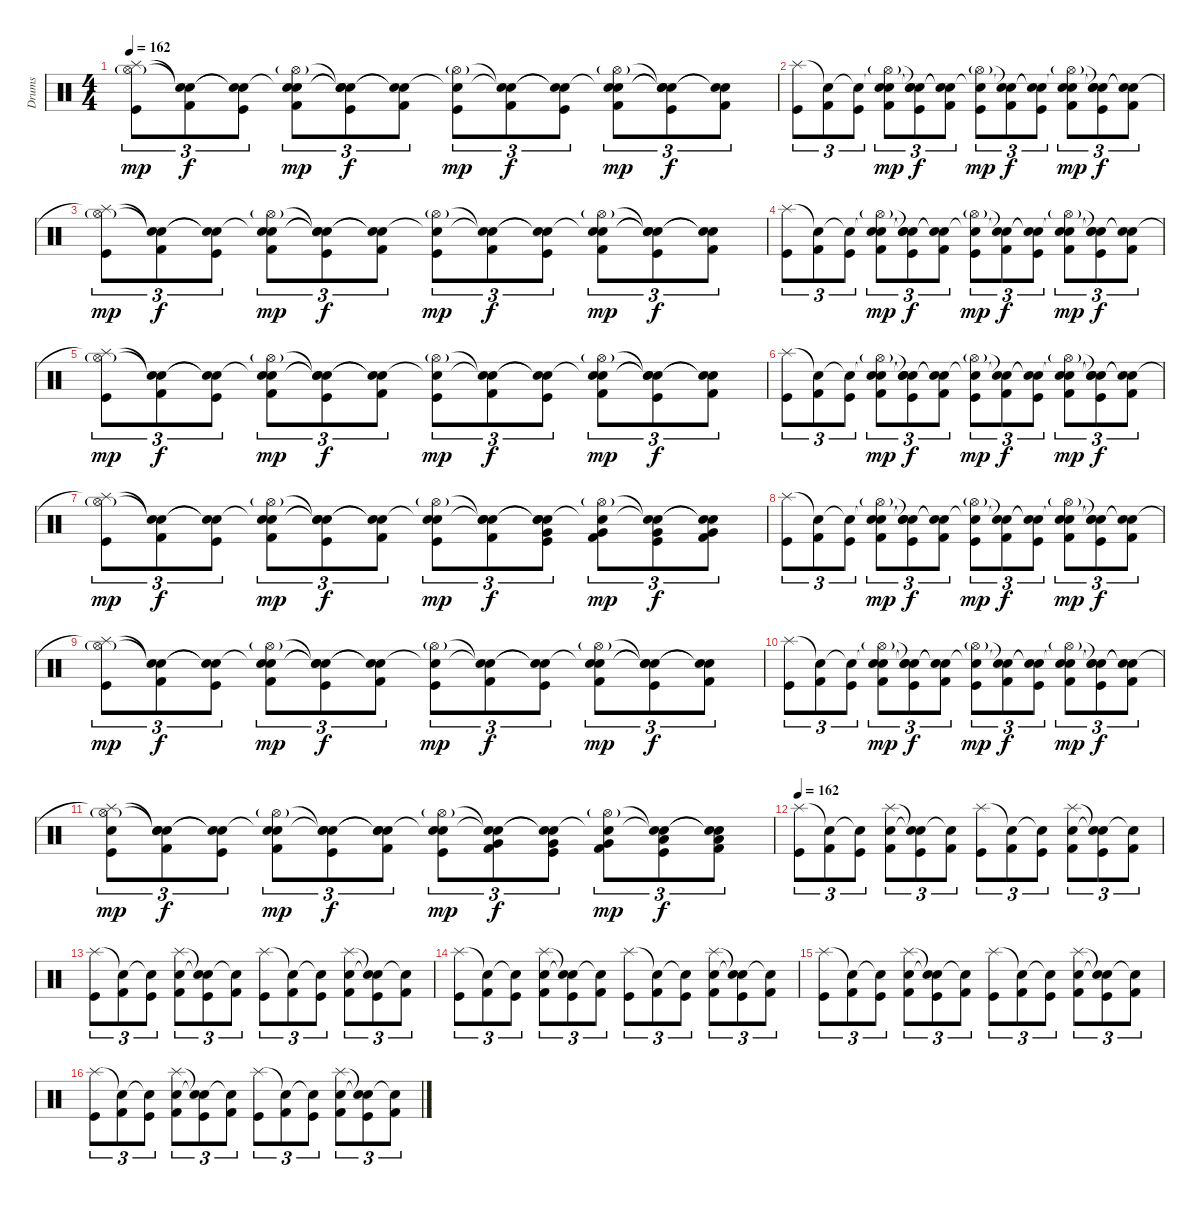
\track ("Drums" "Drums") {instrument percussion}
\staff {score}
\articulation defaults
\ts (4 4)
\tempo 162
\clef neutral
\ks c
("Splash (hit)"{t} "Hi-Hat (open)"{g} "Kick (hit)").8{tu (3 2) dy mp} ("Snare (hit)"{t} "Snare (hit)"{t} "Kick (hit) 2").8{tu (3 2) dy f} ("Snare (hit)"{t} "Snare (hit)"{t} "Kick (hit)").8{tu (3 2)} ("Snare (hit)"{t} "Hi-Hat (open)"{g} "Snare (hit) 2" "Kick (hit) 2").8{tu (3 2) dy mp} ("Snare (hit)"{t} "Snare (hit)"{t} "Snare (hit)"{t} "Kick (hit)").8{tu (3 2) dy f} ("Snare (hit)"{t} "Snare (hit)"{t} "Kick (hit) 2").8{tu (3 2)} ("Snare (hit)"{t} "Hi-Hat (open)"{g} "Kick (hit)").8{tu (3 2) dy mp} ("Snare (hit)"{t} "Snare (hit)"{t} "Kick (hit) 2").8{tu (3 2) dy f} ("Snare (hit)"{t} "Snare (hit)"{t} "Kick (hit)").8{tu (3 2)} ("Snare (hit)"{t} "Hi-Hat (open)"{g} "Snare (hit) 2" "Kick (hit) 2").8{tu (3 2) dy mp} ("Snare (hit)"{t} "Snare (hit)"{t} "Snare (hit)"{t} "Kick (hit)").8{tu (3 2) dy f} ("Snare (hit)"{t} "Snare (hit)"{t} "Kick (hit) 2").8{tu (3 2)} |
("Splash (hit)" "Kick (hit)").8{tu (3 2)} ("Snare (hit)"{t} "Kick (hit) 2").8{tu (3 2)} ("Snare (hit)"{t} "Kick (hit)").8{tu (3 2)} ("Snare (hit)"{t} "Hi-Hat (open)"{g} "Snare (hit) 2" "Kick (hit) 2").8{tu (3 2) dy mp} ("Snare (hit)"{t} "Snare (hit)"{t} "Snare (hit)"{t} "Kick (hit)").8{tu (3 2) dy f} ("Snare (hit)"{t} "Snare (hit)"{t} "Kick (hit) 2").8{tu (3 2)} ("Snare (hit)"{t} "Hi-Hat (open)"{g} "Kick (hit)").8{tu (3 2) dy mp} ("Snare (hit)"{t} "Snare (hit)"{t} "Kick (hit) 2").8{tu (3 2) dy f} ("Snare (hit)"{t} "Snare (hit)"{t} "Kick (hit)").8{tu (3 2)} ("Snare (hit)"{t} "Hi-Hat (open)"{g} "Snare (hit) 2" "Kick (hit) 2").8{tu (3 2) dy mp} ("Snare (hit)"{t} "Snare (hit)"{t} "Snare (hit)"{t} "Kick (hit)").8{tu (3 2) dy f} ("Snare (hit)"{t} "Snare (hit)"{t} "Kick (hit) 2").8{tu (3 2)} |
("Splash (hit)"{t} "Hi-Hat (open)"{g} "Kick (hit)").8{tu (3 2) dy mp} ("Snare (hit)"{t} "Snare (hit)"{t} "Kick (hit) 2").8{tu (3 2) dy f} ("Snare (hit)"{t} "Snare (hit)"{t} "Kick (hit)").8{tu (3 2)} ("Snare (hit)"{t} "Hi-Hat (open)"{g} "Snare (hit) 2" "Kick (hit) 2").8{tu (3 2) dy mp} ("Snare (hit)"{t} "Snare (hit)"{t} "Snare (hit)"{t} "Kick (hit)").8{tu (3 2) dy f} ("Snare (hit)"{t} "Snare (hit)"{t} "Kick (hit) 2").8{tu (3 2)} ("Snare (hit)"{t} "Hi-Hat (open)"{g} "Kick (hit)").8{tu (3 2) dy mp} ("Snare (hit)"{t} "Snare (hit)"{t} "Kick (hit) 2").8{tu (3 2) dy f} ("Snare (hit)"{t} "Snare (hit)"{t} "Kick (hit)").8{tu (3 2)} ("Snare (hit)"{t} "Hi-Hat (open)"{g} "Snare (hit) 2" "Kick (hit) 2").8{tu (3 2) dy mp} ("Snare (hit)"{t} "Snare (hit)"{t} "Snare (hit)"{t} "Kick (hit)").8{tu (3 2) dy f} ("Snare (hit)"{t} "Snare (hit)"{t} "Kick (hit) 2").8{tu (3 2)} |
("Splash (hit)" "Kick (hit)").8{tu (3 2)} ("Snare (hit)"{t} "Kick (hit) 2").8{tu (3 2)} ("Snare (hit)"{t} "Kick (hit)").8{tu (3 2)} ("Snare (hit)"{t} "Hi-Hat (open)"{g} "Snare (hit) 2" "Kick (hit) 2").8{tu (3 2) dy mp} ("Snare (hit)"{t} "Snare (hit)"{t} "Snare (hit)"{t} "Kick (hit)").8{tu (3 2) dy f} ("Snare (hit)"{t} "Snare (hit)"{t} "Kick (hit) 2").8{tu (3 2)} ("Snare (hit)"{t} "Hi-Hat (open)"{g} "Kick (hit)").8{tu (3 2) dy mp} ("Snare (hit)"{t} "Snare (hit)"{t} "Kick (hit) 2").8{tu (3 2) dy f} ("Snare (hit)"{t} "Snare (hit)"{t} "Kick (hit)").8{tu (3 2)} ("Snare (hit)"{t} "Hi-Hat (open)"{g} "Snare (hit) 2" "Kick (hit) 2").8{tu (3 2) dy mp} ("Snare (hit)"{t} "Snare (hit)"{t} "Snare (hit)"{t} "Kick (hit)").8{tu (3 2) dy f} ("Snare (hit)"{t} "Snare (hit)"{t} "Kick (hit) 2").8{tu (3 2)} |
("Splash (hit)"{t} "Hi-Hat (open)"{g} "Kick (hit)").8{tu (3 2) dy mp} ("Snare (hit)"{t} "Snare (hit)"{t} "Kick (hit) 2").8{tu (3 2) dy f} ("Snare (hit)"{t} "Snare (hit)"{t} "Kick (hit)").8{tu (3 2)} ("Snare (hit)"{t} "Hi-Hat (open)"{g} "Snare (hit) 2" "Kick (hit) 2").8{tu (3 2) dy mp} ("Snare (hit)"{t} "Snare (hit)"{t} "Snare (hit)"{t} "Kick (hit)").8{tu (3 2) dy f} ("Snare (hit)"{t} "Snare (hit)"{t} "Kick (hit) 2").8{tu (3 2)} ("Snare (hit)"{t} "Hi-Hat (open)"{g} "Kick (hit)").8{tu (3 2) dy mp} ("Snare (hit)"{t} "Snare (hit)"{t} "Kick (hit) 2").8{tu (3 2) dy f} ("Snare (hit)"{t} "Snare (hit)"{t} "Kick (hit)").8{tu (3 2)} ("Snare (hit)"{t} "Hi-Hat (open)"{g} "Snare (hit) 2" "Kick (hit) 2").8{tu (3 2) dy mp} ("Snare (hit)"{t} "Snare (hit)"{t} "Snare (hit)"{t} "Kick (hit)").8{tu (3 2) dy f} ("Snare (hit)"{t} "Snare (hit)"{t} "Kick (hit) 2").8{tu (3 2)} |
("Splash (hit)" "Kick (hit)").8{tu (3 2)} ("Snare (hit)"{t} "Kick (hit) 2").8{tu (3 2)} ("Snare (hit)"{t} "Kick (hit)").8{tu (3 2)} ("Snare (hit)"{t} "Hi-Hat (open)"{g} "Snare (hit) 2" "Kick (hit) 2").8{tu (3 2) dy mp} ("Snare (hit)"{t} "Snare (hit)"{t} "Snare (hit)"{t} "Kick (hit)").8{tu (3 2) dy f} ("Snare (hit)"{t} "Snare (hit)"{t} "Kick (hit) 2").8{tu (3 2)} ("Snare (hit)"{t} "Hi-Hat (open)"{g} "Kick (hit)").8{tu (3 2) dy mp} ("Snare (hit)"{t} "Snare (hit)"{t} "Kick (hit) 2").8{tu (3 2) dy f} ("Snare (hit)"{t} "Snare (hit)"{t} "Kick (hit)").8{tu (3 2)} ("Snare (hit)"{t} "Hi-Hat (open)"{g} "Snare (hit) 2" "Kick (hit) 2").8{tu (3 2) dy mp} ("Snare (hit)"{t} "Snare (hit)"{t} "Snare (hit)"{t} "Kick (hit)").8{tu (3 2) dy f} ("Snare (hit)"{t} "Snare (hit)"{t} "Kick (hit) 2").8{tu (3 2)} |
("Splash (hit)"{t} "Hi-Hat (open)"{g} "Kick (hit)").8{tu (3 2) dy mp} ("Snare (hit)"{t} "Snare (hit)"{t} "Kick (hit) 2").8{tu (3 2) dy f} ("Snare (hit)"{t} "Snare (hit)"{t} "Kick (hit)").8{tu (3 2)} ("Snare (hit)"{t} "Hi-Hat (open)"{g} "Snare (hit) 2" "Kick (hit) 2").8{tu (3 2) dy mp} ("Snare (hit)"{t} "Snare (hit)"{t} "Snare (hit)"{t} "Kick (hit)").8{tu (3 2) dy f} ("Snare (hit)"{t} "Snare (hit)"{t} "Kick (hit) 2").8{tu (3 2)} ("Snare (hit)"{t} "Hi-Hat (open)"{g} "Snare (hit) 2" "Kick (hit)").8{tu (3 2) dy mp} ("Snare (hit)"{t} "Snare (hit)"{t} "Snare (hit) 2" "Kick (hit) 2").8{tu (3 2) dy f} ("Snare (hit)"{t} "Snare (hit)"{t} "Snare (hit) 2" "Very Low Tom (hit)" "Kick (hit)").8{tu (3 2)} ("Snare (hit)"{t} "Hi-Hat (open)"{g} "Very Low Tom (hit)" "Kick (hit) 2").8{tu (3 2) dy mp} ("Snare (hit)"{t} "Snare (hit)"{t} "Very Low Tom (hit)" "Kick (hit)").8{tu (3 2) dy f} ("Snare (hit)"{t} "Snare (hit)"{t} "Very Low Tom (hit)" "Kick (hit) 2").8{tu (3 2)} |
("Splash (hit)" "Kick (hit)").8{tu (3 2)} ("Snare (hit)"{t} "Kick (hit) 2").8{tu (3 2)} ("Snare (hit)"{t} "Kick (hit)").8{tu (3 2)} ("Snare (hit)"{t} "Hi-Hat (open)"{g} "Snare (hit) 2" "Kick (hit) 2").8{tu (3 2) dy mp} ("Snare (hit)"{t} "Snare (hit)"{t} "Snare (hit)"{t} "Kick (hit)").8{tu (3 2) dy f} ("Snare (hit)"{t} "Snare (hit)"{t} "Kick (hit) 2").8{tu (3 2)} ("Snare (hit)"{t} "Hi-Hat (open)"{g} "Kick (hit)").8{tu (3 2) dy mp} ("Snare (hit)"{t} "Snare (hit)"{t} "Kick (hit) 2").8{tu (3 2) dy f} ("Snare (hit)"{t} "Snare (hit)"{t} "Kick (hit)").8{tu (3 2)} ("Snare (hit)"{t} "Hi-Hat (open)"{g} "Snare (hit) 2" "Kick (hit) 2").8{tu (3 2) dy mp} ("Snare (hit)"{t} "Snare (hit)"{t} "Snare (hit)"{t} "Kick (hit)").8{tu (3 2) dy f} ("Snare (hit)"{t} "Snare (hit)"{t} "Kick (hit) 2").8{tu (3 2)} |
("Splash (hit)"{t} "Hi-Hat (open)"{g} "Kick (hit)").8{tu (3 2) dy mp} ("Snare (hit)"{t} "Snare (hit)"{t} "Kick (hit) 2").8{tu (3 2) dy f} ("Snare (hit)"{t} "Snare (hit)"{t} "Kick (hit)").8{tu (3 2)} ("Snare (hit)"{t} "Hi-Hat (open)"{g} "Snare (hit) 2" "Kick (hit) 2").8{tu (3 2) dy mp} ("Snare (hit)"{t} "Snare (hit)"{t} "Snare (hit)"{t} "Kick (hit)").8{tu (3 2) dy f} ("Snare (hit)"{t} "Snare (hit)"{t} "Kick (hit) 2").8{tu (3 2)} ("Snare (hit)"{t} "Hi-Hat (open)"{g} "Kick (hit)").8{tu (3 2) dy mp} ("Snare (hit)"{t} "Snare (hit)"{t} "Kick (hit) 2").8{tu (3 2) dy f} ("Snare (hit)"{t} "Snare (hit)"{t} "Kick (hit)").8{tu (3 2)} ("Snare (hit)"{t} "Hi-Hat (open)"{g} "Snare (hit) 2" "Kick (hit) 2").8{tu (3 2) dy mp} ("Snare (hit)"{t} "Snare (hit)"{t} "Snare (hit)"{t} "Kick (hit)").8{tu (3 2) dy f} ("Snare (hit)"{t} "Snare (hit)"{t} "Kick (hit) 2").8{tu (3 2)} |
("Splash (hit)" "Kick (hit)").8{tu (3 2)} ("Snare (hit)"{t} "Kick (hit) 2").8{tu (3 2)} ("Snare (hit)"{t} "Kick (hit)").8{tu (3 2)} ("Snare (hit)"{t} "Hi-Hat (open)"{g} "Snare (hit) 2" "Kick (hit) 2").8{tu (3 2) dy mp} ("Snare (hit)"{t} "Snare (hit)"{t} "Snare (hit)"{t} "Kick (hit)").8{tu (3 2) dy f} ("Snare (hit)"{t} "Snare (hit)"{t} "Kick (hit) 2").8{tu (3 2)} ("Snare (hit)"{t} "Hi-Hat (open)"{g} "Kick (hit)").8{tu (3 2) dy mp} ("Snare (hit)"{t} "Snare (hit)"{t} "Kick (hit) 2").8{tu (3 2) dy f} ("Snare (hit)"{t} "Snare (hit)"{t} "Kick (hit)").8{tu (3 2)} ("Snare (hit)"{t} "Hi-Hat (open)"{g} "Snare (hit) 2" "Kick (hit) 2").8{tu (3 2) dy mp} ("Snare (hit)"{t} "Snare (hit)"{t} "Snare (hit)"{t} "Kick (hit)").8{tu (3 2) dy f} ("Snare (hit)"{t} "Snare (hit)"{t} "Kick (hit) 2").8{tu (3 2)} |
("Splash (hit)"{t} "Hi-Hat (open)"{g} "Snare (hit) 2" "Kick (hit)").8{tu (3 2) dy mp} ("Snare (hit)"{t} "Snare (hit)"{t} "Snare (hit) 2" "Kick (hit) 2").8{tu (3 2) dy f} ("Snare (hit)"{t} "Snare (hit)"{t} "Kick (hit)").8{tu (3 2)} ("Snare (hit)"{t} "Hi-Hat (open)"{g} "Snare (hit) 2" "Kick (hit) 2").8{tu (3 2) dy mp} ("Snare (hit)"{t} "Snare (hit)"{t} "Snare (hit) 2" "Kick (hit)").8{tu (3 2) dy f} ("Snare (hit)"{t} "Snare (hit)"{t} "Snare (hit) 2" "Kick (hit) 2").8{tu (3 2)} ("Snare (hit)"{t} "Hi-Hat (open)"{g} "Snare (hit) 2" "Kick (hit)").8{tu (3 2) dy mp} ("Snare (hit)"{t} "Snare (hit)"{t} "Very Low Tom (hit)" "Kick (hit) 2").8{tu (3 2) dy f} ("Snare (hit)"{t} "Snare (hit)"{t} "Very Low Tom (hit)" "Kick (hit)").8{tu (3 2)} ("Snare (hit)"{t} "Hi-Hat (open)"{g} "Very Low Tom (hit)" "Kick (hit) 2").8{tu (3 2) dy mp} ("Snare (hit)"{t} "Snare (hit)"{t} "Low Floor Tom (hit)" "Kick (hit)").8{tu (3 2) dy f} ("Snare (hit)"{t} "Snare (hit)"{t} "Low Floor Tom (hit)" "Kick (hit) 2").8{tu (3 2)} |
\tempo 162
("Splash (hit)" "Kick (hit)").8{tu (3 2)} ("Snare (hit)"{t} "Kick (hit) 2").8{tu (3 2)} ("Snare (hit)"{t} "Kick (hit)").8{tu (3 2)} ("Splash (hit)" "Snare (hit) 2" "Kick (hit) 2").8{tu (3 2)} ("Snare (hit)"{t} "Snare (hit)"{t} "Kick (hit)").8{tu (3 2)} ("Snare (hit)"{t} "Kick (hit) 2").8{tu (3 2)} ("Splash (hit)" "Kick (hit)").8{tu (3 2)} ("Snare (hit)"{t} "Kick (hit) 2").8{tu (3 2)} ("Snare (hit)"{t} "Kick (hit)").8{tu (3 2)} ("Splash (hit)" "Snare (hit) 2" "Kick (hit) 2").8{tu (3 2)} ("Snare (hit)"{t} "Snare (hit)"{t} "Kick (hit)").8{tu (3 2)} ("Snare (hit)"{t} "Kick (hit) 2").8{tu (3 2)} |
("Splash (hit)" "Kick (hit)").8{tu (3 2)} ("Snare (hit)"{t} "Kick (hit) 2").8{tu (3 2)} ("Snare (hit)"{t} "Kick (hit)").8{tu (3 2)} ("Splash (hit)" "Snare (hit) 2" "Kick (hit) 2").8{tu (3 2)} ("Snare (hit)"{t} "Snare (hit)"{t} "Kick (hit)").8{tu (3 2)} ("Snare (hit)"{t} "Kick (hit) 2").8{tu (3 2)} ("Splash (hit)" "Kick (hit)").8{tu (3 2)} ("Snare (hit)"{t} "Kick (hit) 2").8{tu (3 2)} ("Snare (hit)"{t} "Kick (hit)").8{tu (3 2)} ("Splash (hit)" "Snare (hit) 2" "Kick (hit) 2").8{tu (3 2)} ("Snare (hit)"{t} "Snare (hit)"{t} "Kick (hit)").8{tu (3 2)} ("Snare (hit)"{t} "Kick (hit) 2").8{tu (3 2)} |
("Splash (hit)" "Kick (hit)").8{tu (3 2)} ("Snare (hit)"{t} "Kick (hit) 2").8{tu (3 2)} ("Snare (hit)"{t} "Kick (hit)").8{tu (3 2)} ("Splash (hit)" "Snare (hit) 2" "Kick (hit) 2").8{tu (3 2)} ("Snare (hit)"{t} "Snare (hit)"{t} "Kick (hit)").8{tu (3 2)} ("Snare (hit)"{t} "Kick (hit) 2").8{tu (3 2)} ("Splash (hit)" "Kick (hit)").8{tu (3 2)} ("Snare (hit)"{t} "Kick (hit) 2").8{tu (3 2)} ("Snare (hit)"{t} "Kick (hit)").8{tu (3 2)} ("Splash (hit)" "Snare (hit) 2" "Kick (hit) 2").8{tu (3 2)} ("Snare (hit)"{t} "Snare (hit)"{t} "Kick (hit)").8{tu (3 2)} ("Snare (hit)"{t} "Kick (hit) 2").8{tu (3 2)} |
("Splash (hit)" "Kick (hit)").8{tu (3 2)} ("Snare (hit)"{t} "Kick (hit) 2").8{tu (3 2)} ("Snare (hit)"{t} "Kick (hit)").8{tu (3 2)} ("Splash (hit)" "Snare (hit) 2" "Kick (hit) 2").8{tu (3 2)} ("Snare (hit)"{t} "Snare (hit)"{t} "Kick (hit)").8{tu (3 2)} ("Snare (hit)"{t} "Kick (hit) 2").8{tu (3 2)} ("Splash (hit)" "Kick (hit)").8{tu (3 2)} ("Snare (hit)"{t} "Kick (hit) 2").8{tu (3 2)} ("Snare (hit)"{t} "Kick (hit)").8{tu (3 2)} ("Splash (hit)" "Snare (hit) 2" "Kick (hit) 2").8{tu (3 2)} ("Snare (hit)"{t} "Snare (hit)"{t} "Kick (hit)").8{tu (3 2)} ("Snare (hit)"{t} "Kick (hit) 2").8{tu (3 2)} |
("Splash (hit)" "Kick (hit)").8{tu (3 2)} ("Snare (hit)"{t} "Kick (hit) 2").8{tu (3 2)} ("Snare (hit)"{t} "Kick (hit)").8{tu (3 2)} ("Splash (hit)" "Snare (hit) 2" "Kick (hit) 2").8{tu (3 2)} ("Snare (hit)"{t} "Snare (hit)"{t} "Kick (hit)").8{tu (3 2)} ("Snare (hit)"{t} "Kick (hit) 2").8{tu (3 2)} ("Splash (hit)" "Kick (hit)").8{tu (3 2)} ("Snare (hit)"{t} "Kick (hit) 2").8{tu (3 2)} ("Snare (hit)"{t} "Kick (hit)").8{tu (3 2)} ("Splash (hit)" "Snare (hit) 2" "Kick (hit) 2").8{tu (3 2)} ("Snare (hit)"{t} "Snare (hit)"{t} "Kick (hit)").8{tu (3 2)} ("Snare (hit)"{t} "Kick (hit) 2").8{tu (3 2)}
